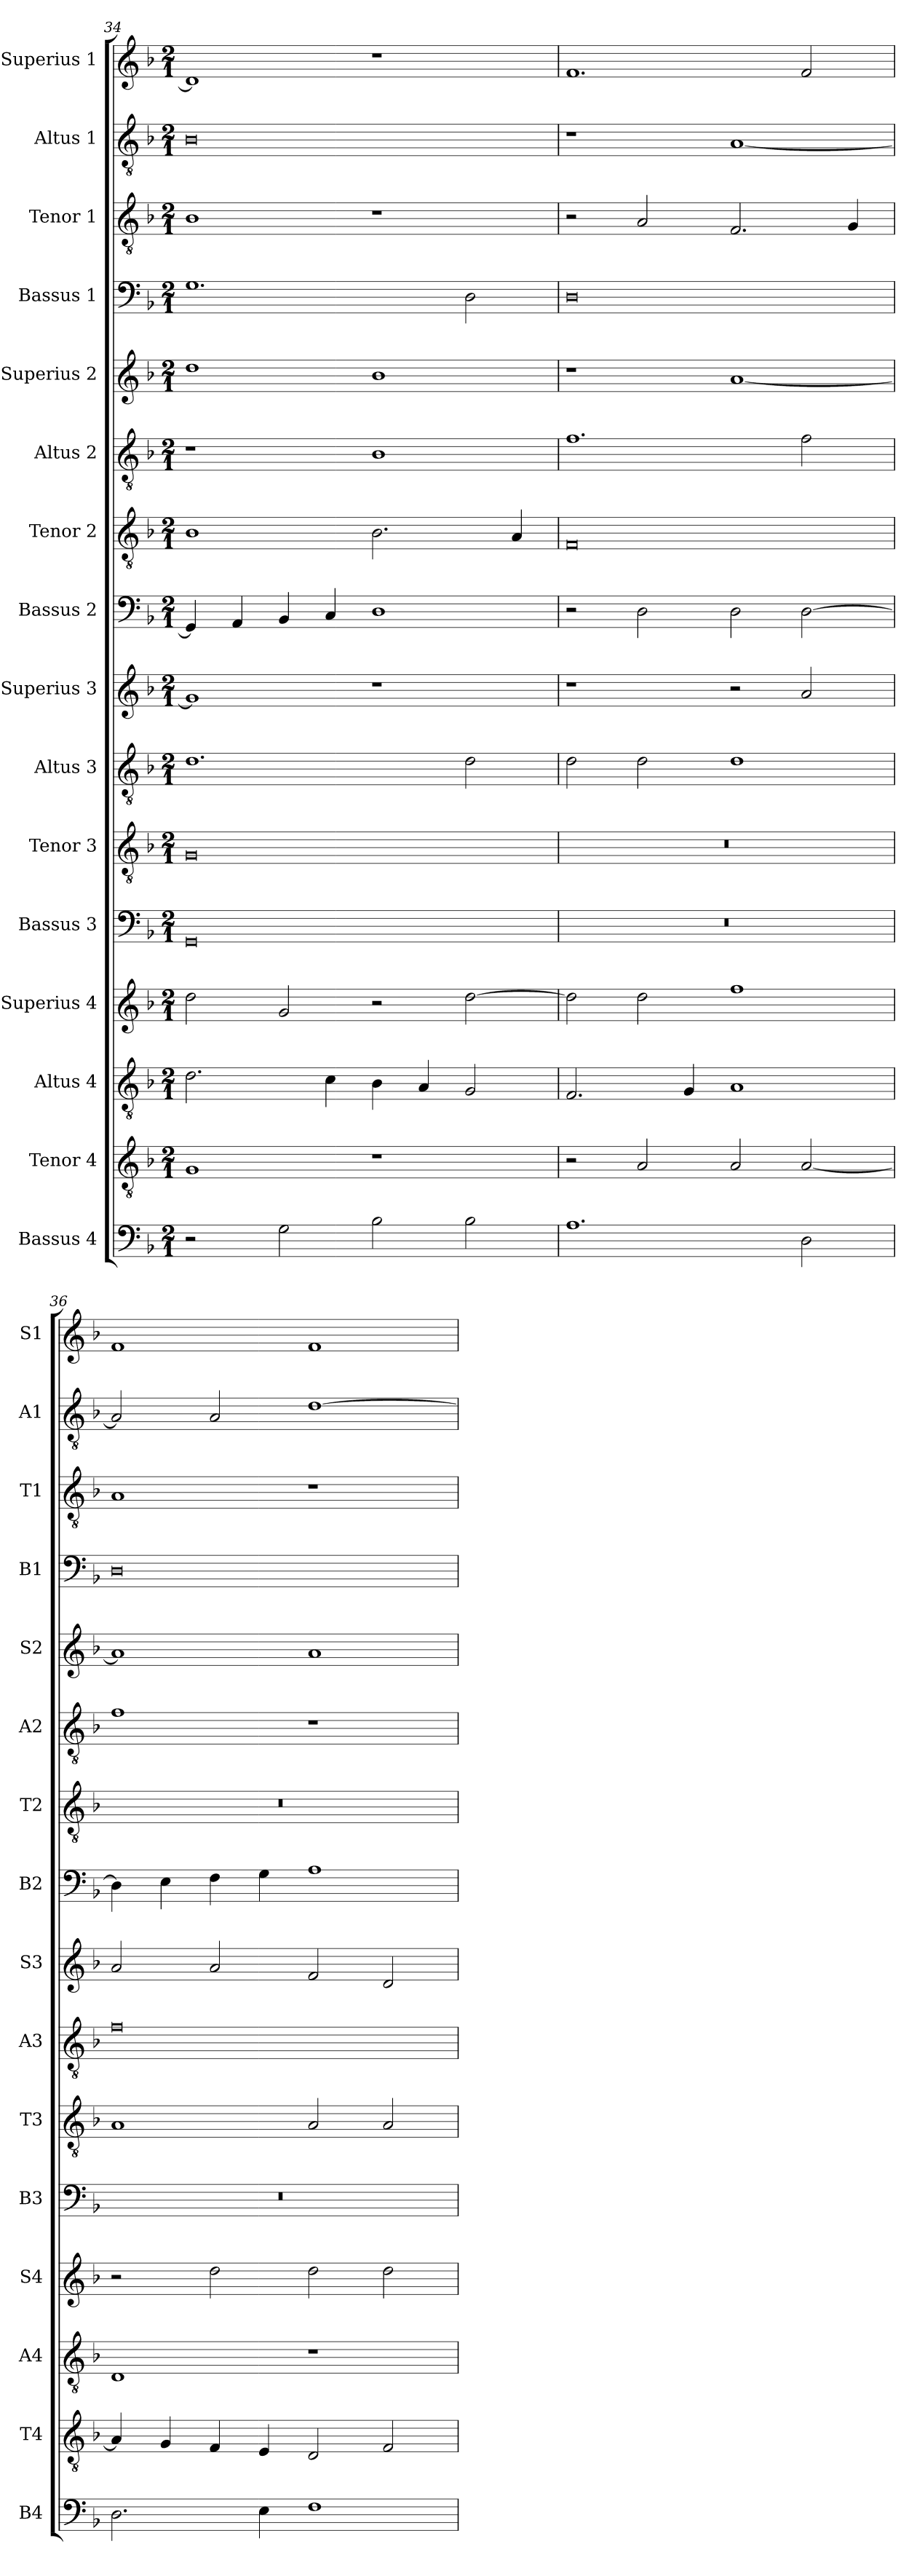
**kern	**kern	**kern	**kern	**kern	**kern	**kern	**kern	**kern	**kern	**kern	**kern	**kern	**kern	**kern	**kern
*part16	*part15	*part14	*part13	*part12	*part11	*part10	*part9	*part8	*part7	*part6	*part5	*part4	*part3	*part2	*part1
*staff16	*staff15	*staff14	*staff13	*staff12	*staff11	*staff10	*staff9	*staff8	*staff7	*staff6	*staff5	*staff4	*staff3	*staff2	*staff1
*I"Bassus 4	*I"Tenor 4	*I"Altus 4	*I"Superius 4	*I"Bassus 3	*I"Tenor 3	*I"Altus 3	*I"Superius 3	*I"Bassus 2	*I"Tenor 2	*I"Altus 2	*I"Superius 2	*I"Bassus 1	*I"Tenor 1	*I"Altus 1	*I"Superius 1
*I'B4	*I'T4	*I'A4	*I'S4	*I'B3	*I'T3	*I'A3	*I'S3	*I'B2	*I'T2	*I'A2	*I'S2	*I'B1	*I'T1	*I'A1	*I'S1
*clefF4	*clefGv2	*clefGv2	*clefG2	*clefF4	*clefGv2	*clefGv2	*clefG2	*clefF4	*clefGv2	*clefGv2	*clefG2	*clefF4	*clefGv2	*clefGv2	*clefG2
*k[b-]	*k[b-]	*k[b-]	*k[b-]	*k[b-]	*k[b-]	*k[b-]	*k[b-]	*k[b-]	*k[b-]	*k[b-]	*k[b-]	*k[b-]	*k[b-]	*k[b-]	*k[b-]
*M2/1	*M2/1	*M2/1	*M2/1	*M2/1	*M2/1	*M2/1	*M2/1	*M2/1	*M2/1	*M2/1	*M2/1	*M2/1	*M2/1	*M2/1	*M2/1
=34	=34	=34	=34	=34	=34	=34	=34	=34	=34	=34	=34	=34	=34	=34	=34
2r	1G	2.d	2dd	0GG	0G	1.d	1g]	4GG]	1B-	1r	1dd	1.G	1B-	0B-	1d]
.	.	.	.	.	.	.	.	4AA	.	.	.	.	.	.	.
2G	.	.	2g	.	.	.	.	4BB-	.	.	.	.	.	.	.
.	.	4c	.	.	.	.	.	4C	.	.	.	.	.	.	.
2B-	1r	4B-	2r	.	.	.	1r	1D	2.B-	1B-	1b-	.	1r	.	1r
.	.	4A	.	.	.	.	.	.	.	.	.	.	.	.	.
2B-	.	2G	[2dd	.	.	2d	.	.	.	.	.	2D	.	.	.
.	.	.	.	.	.	.	.	.	4A	.	.	.	.	.	.
=35	=35	=35	=35	=35	=35	=35	=35	=35	=35	=35	=35	=35	=35	=35	=35
1.A	2r	2.F	2dd]	0r	0r	2d	1r	2r	0F	1.f	1r	0D	2r	1r	1.f
.	2A	.	2dd	.	.	2d	.	2D	.	.	.	.	2A	.	.
.	.	4G	.	.	.	.	.	.	.	.	.	.	.	.	.
.	2A	1A	1ff	.	.	1d	2r	2D	.	.	[1a	.	2.F	[1A	.
2D	[2A	.	.	.	.	.	2a	[2D	.	2f	.	.	.	.	2f
.	.	.	.	.	.	.	.	.	.	.	.	.	4G	.	.
=36	=36	=36	=36	=36	=36	=36	=36	=36	=36	=36	=36	=36	=36	=36	=36
2.D	4A]	1D	2r	0r	1A	0f	2a	4D]	0r	1f	1a]	0D	1A	2A]	1f
.	4G	.	.	.	.	.	.	4E	.	.	.	.	.	.	.
.	4F	.	2dd	.	.	.	2a	4F	.	.	.	.	.	2A	.
4E	4E	.	.	.	.	.	.	4G	.	.	.	.	.	.	.
1F	2D	1r	2dd	.	2A	.	2f	1A	.	1r	1a	.	1r	[1d	1f
.	2F	.	2dd	.	2A	.	2d	.	.	.	.	.	.	.	.
=	=	=	=	=	=	=	=	=	=	=	=	=	=	=	=
*-	*-	*-	*-	*-	*-	*-	*-	*-	*-	*-	*-	*-	*-	*-	*-
